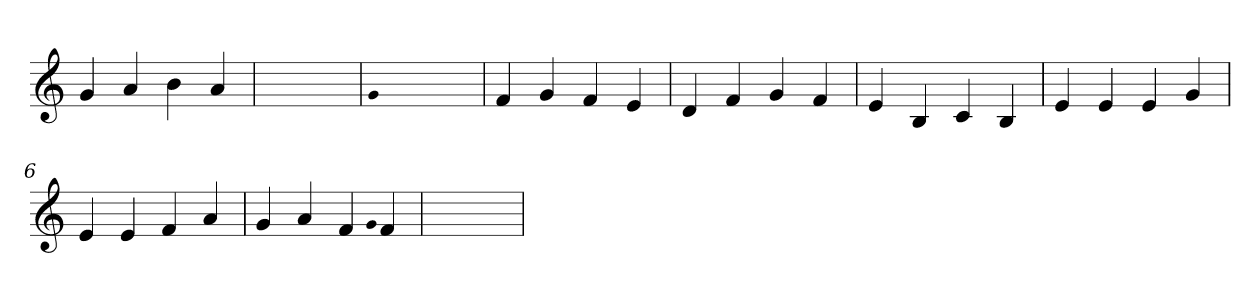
**kern
*part1
*staff1
*clefG2
=1
4g
4a
4b
4a
=2
1ryy
=2
qqg
1ryy
=2
4f
4g
4f
4e
=3
4d
4f
4g
4f
=4
4e
4B
4c
4B
=5
4e
4e
4e
4g
=6
4e
4e
4f
4a
=7
4g
4a
4f
qqg
4f
=8
1ryy
=
*-
